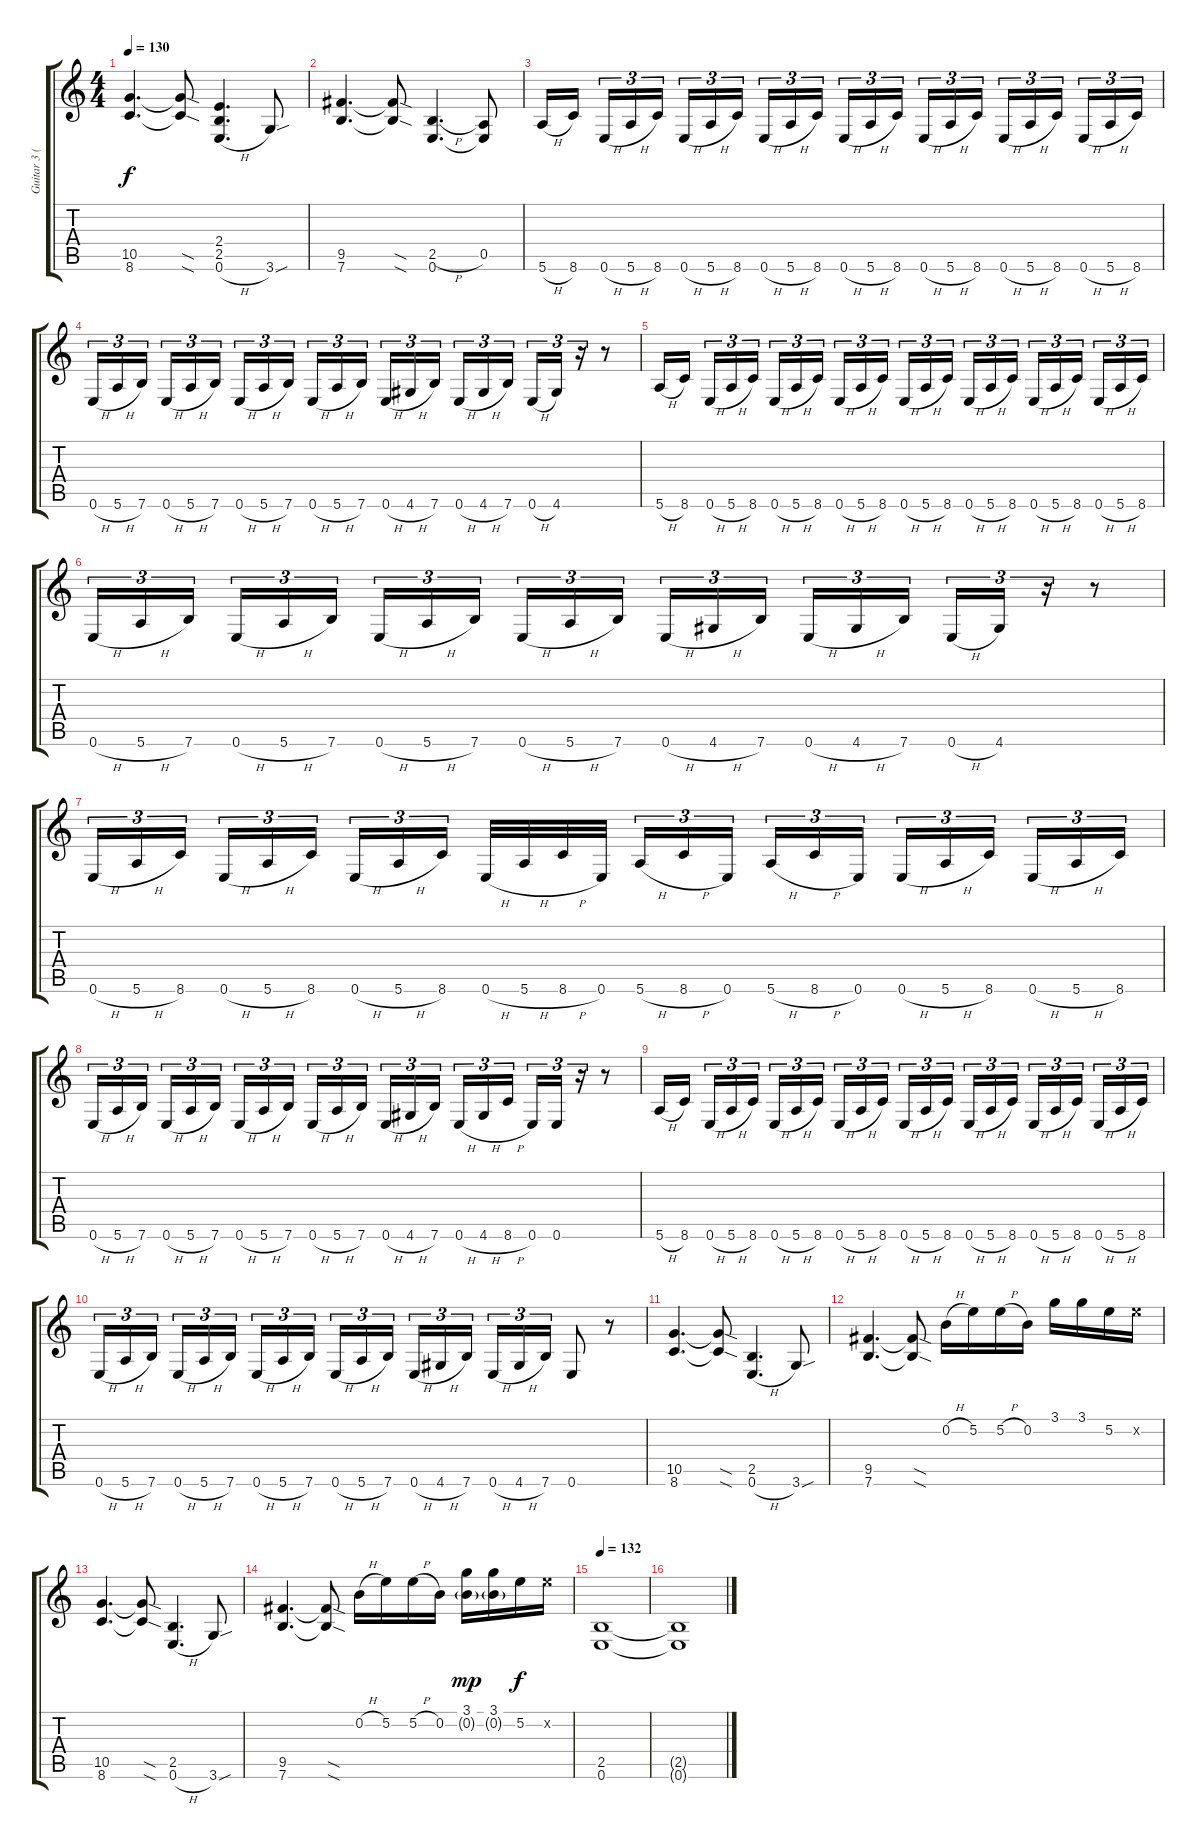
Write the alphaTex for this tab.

\track ("Guitar 3 (Distortion)" "Guitar 3 (") {instrument distortionguitar}
\staff {score tabs}
\tuning (E4 B3 G3 D3 A2 E2) {hide}
\ts (4 4)
\tempo 130
\clef g2
\ks c
(10.5 8.6).4{d dy f} (10.5{sod t} 8.6{sod t}).8 (2.4 2.5 0.6{h}).4{d} 3.6{sou}.8 |
(9.5 7.6).4{d} (9.5{sod t} 7.6{sod t}).8 (2.5{h} 0.6).4{d} (0.5 0.6{t}).8 |
5.6{h}.16 8.6.16{beam splitsecondary} 0.6{h}.16{tu (3 2)} 5.6{h}.16{tu (3 2)} 8.6.16{tu (3 2)} 0.6{h}.16{tu (3 2)} 5.6{h}.16{tu (3 2)} 8.6.16{tu (3 2) beam splitsecondary} 0.6{h}.16{tu (3 2)} 5.6{h}.16{tu (3 2)} 8.6.16{tu (3 2)} 0.6{h}.16{tu (3 2)} 5.6{h}.16{tu (3 2)} 8.6.16{tu (3 2) beam splitsecondary} 0.6{h}.16{tu (3 2)} 5.6{h}.16{tu (3 2)} 8.6.16{tu (3 2)} 0.6{h}.16{tu (3 2)} 5.6{h}.16{tu (3 2)} 8.6.16{tu (3 2) beam splitsecondary} 0.6{h}.16{tu (3 2)} 5.6{h}.16{tu (3 2)} 8.6.16{tu (3 2)} |
0.6{h}.16{tu (3 2)} 5.6{h}.16{tu (3 2)} 7.6.16{tu (3 2) beam splitsecondary} 0.6{h}.16{tu (3 2)} 5.6{h}.16{tu (3 2)} 7.6.16{tu (3 2)} 0.6{h}.16{tu (3 2)} 5.6{h}.16{tu (3 2)} 7.6.16{tu (3 2) beam splitsecondary} 0.6{h}.16{tu (3 2)} 5.6{h}.16{tu (3 2)} 7.6.16{tu (3 2)} 0.6{h}.16{tu (3 2)} 4.6{h}.16{tu (3 2)} 7.6.16{tu (3 2) beam splitsecondary} 0.6{h}.16{tu (3 2)} 4.6{h}.16{tu (3 2)} 7.6.16{tu (3 2)} 0.6{h}.16{tu (3 2)} 4.6.16{tu (3 2)} r.16{tu (3 2)} r.8 |
5.6{h}.16 8.6.16{beam splitsecondary} 0.6{h}.16{tu (3 2)} 5.6{h}.16{tu (3 2)} 8.6.16{tu (3 2)} 0.6{h}.16{tu (3 2)} 5.6{h}.16{tu (3 2)} 8.6.16{tu (3 2) beam splitsecondary} 0.6{h}.16{tu (3 2)} 5.6{h}.16{tu (3 2)} 8.6.16{tu (3 2)} 0.6{h}.16{tu (3 2)} 5.6{h}.16{tu (3 2)} 8.6.16{tu (3 2) beam splitsecondary} 0.6{h}.16{tu (3 2)} 5.6{h}.16{tu (3 2)} 8.6.16{tu (3 2)} 0.6{h}.16{tu (3 2)} 5.6{h}.16{tu (3 2)} 8.6.16{tu (3 2) beam splitsecondary} 0.6{h}.16{tu (3 2)} 5.6{h}.16{tu (3 2)} 8.6.16{tu (3 2)} |
0.6{h}.16{tu (3 2)} 5.6{h}.16{tu (3 2)} 7.6.16{tu (3 2) beam splitsecondary} 0.6{h}.16{tu (3 2)} 5.6{h}.16{tu (3 2)} 7.6.16{tu (3 2)} 0.6{h}.16{tu (3 2)} 5.6{h}.16{tu (3 2)} 7.6.16{tu (3 2) beam splitsecondary} 0.6{h}.16{tu (3 2)} 5.6{h}.16{tu (3 2)} 7.6.16{tu (3 2)} 0.6{h}.16{tu (3 2)} 4.6{h}.16{tu (3 2)} 7.6.16{tu (3 2) beam splitsecondary} 0.6{h}.16{tu (3 2)} 4.6{h}.16{tu (3 2)} 7.6.16{tu (3 2)} 0.6{h}.16{tu (3 2)} 4.6.16{tu (3 2)} r.16{tu (3 2)} r.8 |
0.6{h}.16{tu (3 2)} 5.6{h}.16{tu (3 2)} 8.6.16{tu (3 2) beam splitsecondary} 0.6{h}.16{tu (3 2)} 5.6{h}.16{tu (3 2)} 8.6.16{tu (3 2)} 0.6{h}.16{tu (3 2)} 5.6{h}.16{tu (3 2)} 8.6.16{tu (3 2) beam splitsecondary} 0.6{h}.32 5.6{h}.32 8.6{h}.32 0.6.32 5.6{h}.16{tu (3 2)} 8.6{h}.16{tu (3 2)} 0.6.16{tu (3 2) beam splitsecondary} 5.6{h}.16{tu (3 2)} 8.6{h}.16{tu (3 2)} 0.6.16{tu (3 2)} 0.6{h}.16{tu (3 2)} 5.6{h}.16{tu (3 2)} 8.6.16{tu (3 2) beam splitsecondary} 0.6{h}.16{tu (3 2)} 5.6{h}.16{tu (3 2)} 8.6.16{tu (3 2)} |
0.6{h}.16{tu (3 2)} 5.6{h}.16{tu (3 2)} 7.6.16{tu (3 2) beam splitsecondary} 0.6{h}.16{tu (3 2)} 5.6{h}.16{tu (3 2)} 7.6.16{tu (3 2)} 0.6{h}.16{tu (3 2)} 5.6{h}.16{tu (3 2)} 7.6.16{tu (3 2) beam splitsecondary} 0.6{h}.16{tu (3 2)} 5.6{h}.16{tu (3 2)} 7.6.16{tu (3 2)} 0.6{h}.16{tu (3 2)} 4.6{h}.16{tu (3 2)} 7.6.16{tu (3 2) beam splitsecondary} 0.6{h}.16{tu (3 2)} 4.6{h}.16{tu (3 2)} 8.6{h}.16{tu (3 2)} 0.6.16{tu (3 2)} 0.6.16{tu (3 2)} r.16{tu (3 2)} r.8 |
5.6{h}.16 8.6.16{beam splitsecondary} 0.6{h}.16{tu (3 2)} 5.6{h}.16{tu (3 2)} 8.6.16{tu (3 2)} 0.6{h}.16{tu (3 2)} 5.6{h}.16{tu (3 2)} 8.6.16{tu (3 2) beam splitsecondary} 0.6{h}.16{tu (3 2)} 5.6{h}.16{tu (3 2)} 8.6.16{tu (3 2)} 0.6{h}.16{tu (3 2)} 5.6{h}.16{tu (3 2)} 8.6.16{tu (3 2) beam splitsecondary} 0.6{h}.16{tu (3 2)} 5.6{h}.16{tu (3 2)} 8.6.16{tu (3 2)} 0.6{h}.16{tu (3 2)} 5.6{h}.16{tu (3 2)} 8.6.16{tu (3 2) beam splitsecondary} 0.6{h}.16{tu (3 2)} 5.6{h}.16{tu (3 2)} 8.6.16{tu (3 2)} |
0.6{h}.16{tu (3 2)} 5.6{h}.16{tu (3 2)} 7.6.16{tu (3 2) beam splitsecondary} 0.6{h}.16{tu (3 2)} 5.6{h}.16{tu (3 2)} 7.6.16{tu (3 2)} 0.6{h}.16{tu (3 2)} 5.6{h}.16{tu (3 2)} 7.6.16{tu (3 2) beam splitsecondary} 0.6{h}.16{tu (3 2)} 5.6{h}.16{tu (3 2)} 7.6.16{tu (3 2)} 0.6{h}.16{tu (3 2)} 4.6{h}.16{tu (3 2)} 7.6.16{tu (3 2) beam splitsecondary} 0.6{h}.16{tu (3 2)} 4.6{h}.16{tu (3 2)} 7.6.16{tu (3 2)} 0.6.8 r.8 |
(10.5 8.6).4{d} (10.5{sod t} 8.6{sod t}).8 (2.5 0.6{h}).4{d} 3.6{sou}.8 |
(9.5 7.6).4{d} (9.5{sod t} 7.6{sod t}).8 0.2{h}.16 5.2.16 5.2{h}.16 0.2.16 3.1.16 3.1.16 5.2.16 5.2{x}.16 |
(10.5 8.6).4{d} (10.5{sod t} 8.6{sod t}).8 (2.5 0.6{h}).4{d} 3.6{sou}.8 |
(9.5 7.6).4{d} (9.5{sod t} 7.6{sod t}).8 0.2{h}.16 5.2.16 5.2{h}.16 0.2.16 (3.1 0.2{g}).16{dy mp} (3.1 0.2{g}).16 5.2.16{dy f} 5.2{x}.16 |
\tempo 132
(2.5 0.6).1{volume 0} |
(2.5{t} 0.6{t}).1
